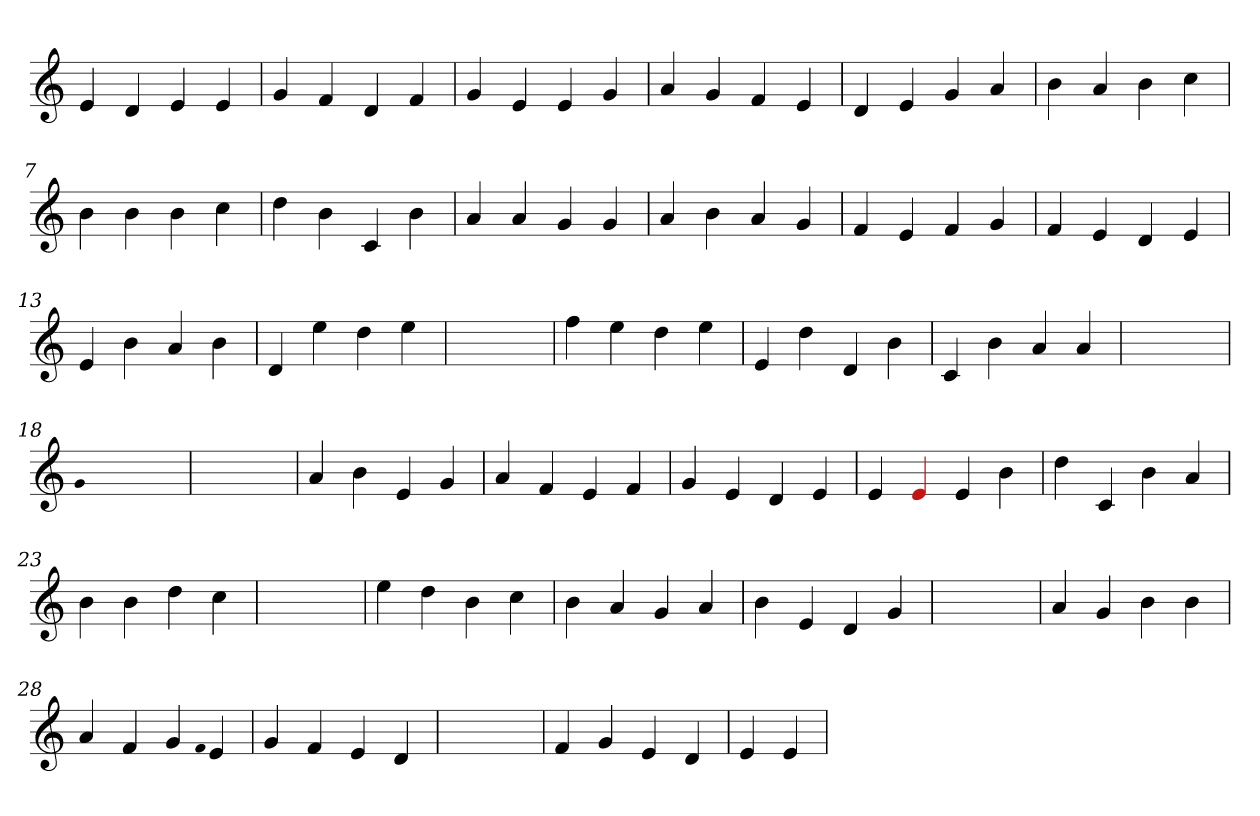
**kern
*part1
*staff1
*clefG2
=1
4e
4d
4e
4e
=2
4g
4f
4d
4f
=3
4g
4e
4e
4g
=4
4a
4g
4f
4e
=5
4d
4e
4g
4a
=6
4b
4a
4b
4cc
=7
4b
4b
4b
4cc
=8
4dd
4b
4c
4b
=9
4a
4a
4g
4g
=10
4a
4b
4a
4g
=11
4f
4e
4f
4g
=12
4f
4e
4d
4e
=13
4e
4b
4a
4b
=14
4d
4ee
4dd
4ee
=15
1ryy
=15
4ff
4ee
4dd
4ee
=16
4e
4dd
4d
4b
=17
4c
4b
4a
4a
=18
1ryy
=18
qqg
1ryy
=18
1ryy
=18
4a
4b
4e
4g
=19
4a
4f
4e
4f
=20
4g
4e
4d
4e
=21
4e
4Re
4e
4b
=22
4dd
4c
4b
4a
=23
4b
4b
4dd
4cc
=24
1ryy
=24
4ee
4dd
4b
4cc
=25
4b
4a
4g
4a
=26
4b
4e
4d
4g
=27
1ryy
=27
4a
4g
4b
4b
=28
4a
4f
4g
qqf
4e
=29
4g
4f
4e
4d
=30
1ryy
=30
4f
4g
4e
4d
=31
4e
4e
=
*-
